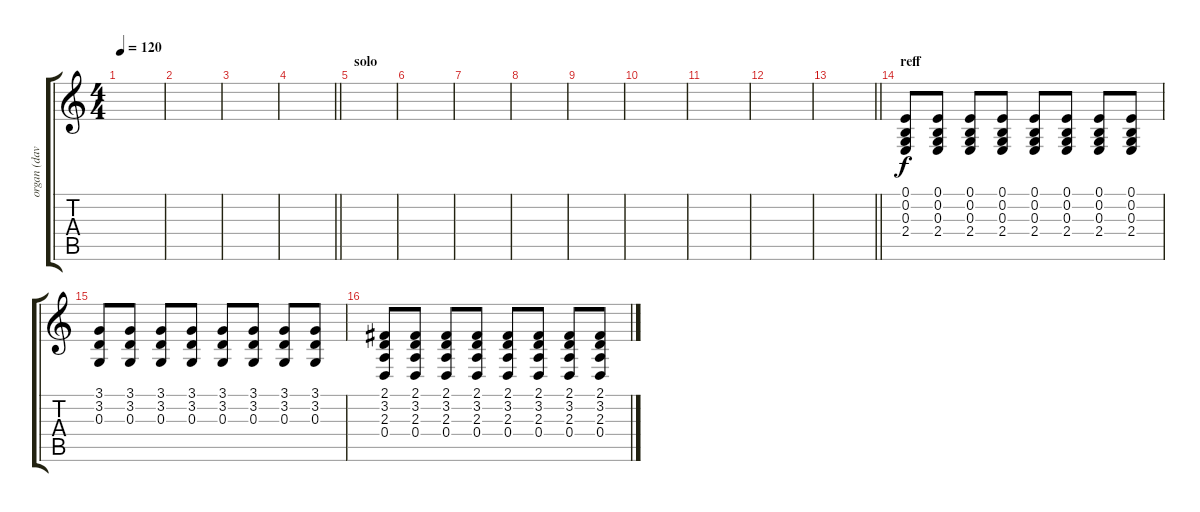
\track ("organ (david)" "organ (dav") {instrument churchorgan}
\staff {score tabs}
\tuning (E4 B3 G3 D3 A2 E2) {hide}
\ts (4 4)
\tempo 120
\clef g2
\ks c
|
|
|
\barLineRight lightlight
|
\section ("" "solo")
|
|
|
|
|
|
|
|
\barLineRight lightlight
|
\section ("" "reff")
(0.1 0.2 0.3 2.4).8 (0.1 0.2 0.3 2.4).8 (0.1 0.2 0.3 2.4).8 (0.1 0.2 0.3 2.4).8 (0.1 0.2 0.3 2.4).8 (0.1 0.2 0.3 2.4).8 (0.1 0.2 0.3 2.4).8 (0.1 0.2 0.3 2.4).8 |
(3.1 3.2 0.3).8 (3.1 3.2 0.3).8 (3.1 3.2 0.3).8 (3.1 3.2 0.3).8 (3.1 3.2 0.3).8 (3.1 3.2 0.3).8 (3.1 3.2 0.3).8 (3.1 3.2 0.3).8 |
(2.1 3.2 2.3 0.4).8 (2.1 3.2 2.3 0.4).8 (2.1 3.2 2.3 0.4).8 (2.1 3.2 2.3 0.4).8 (2.1 3.2 2.3 0.4).8 (2.1 3.2 2.3 0.4).8 (2.1 3.2 2.3 0.4).8 (2.1 3.2 2.3 0.4).8
